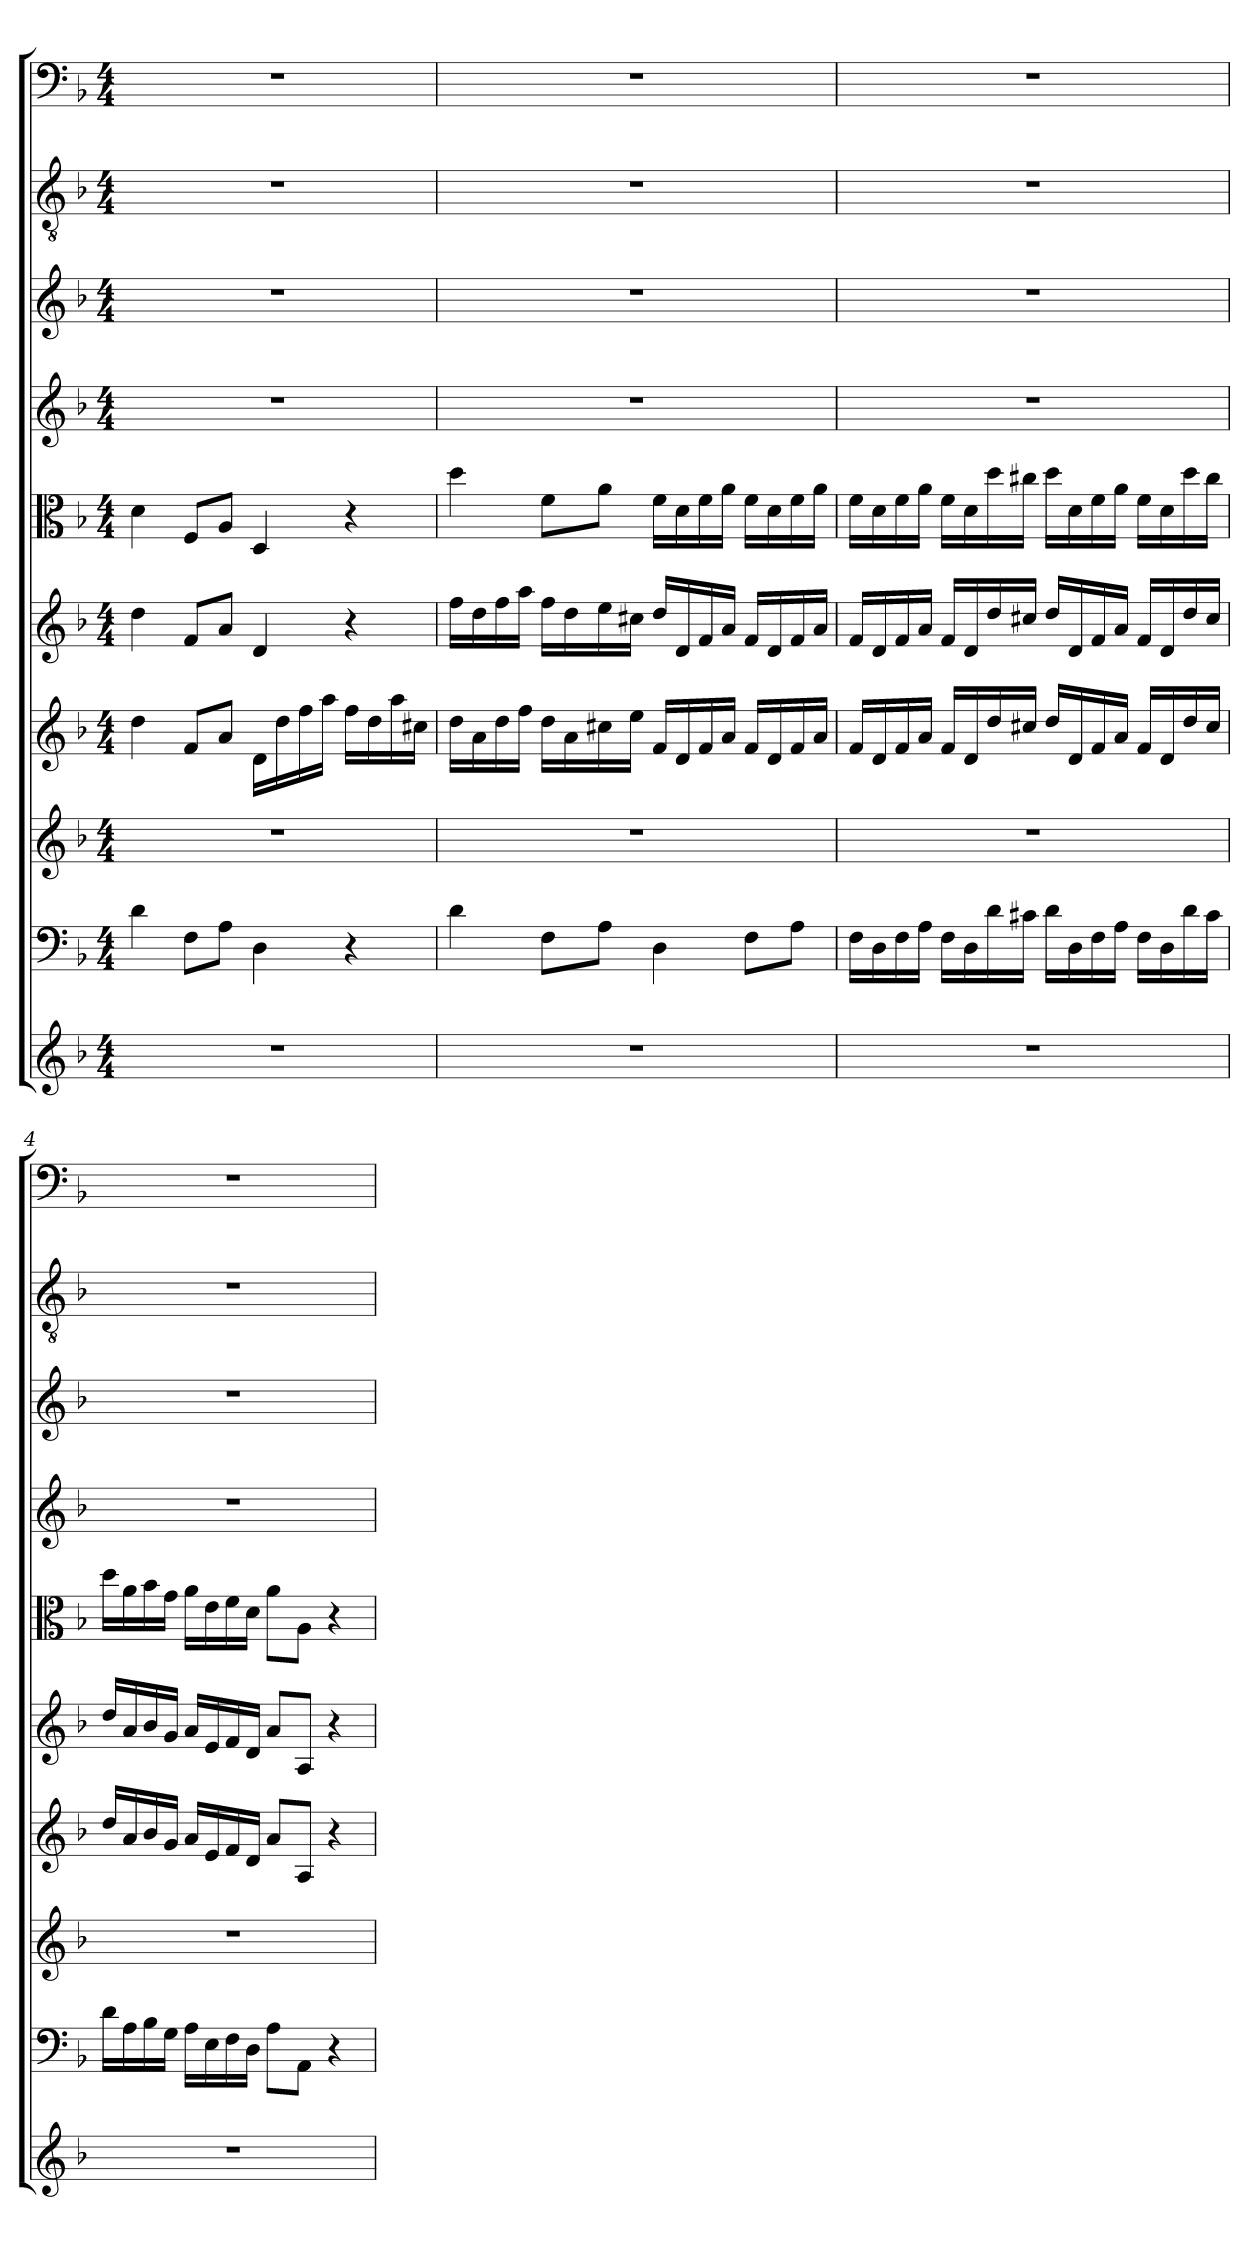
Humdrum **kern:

**kern	**kern	**kern	**kern	**kern	**kern	**kern	**kern	**kern	**kern
*part10	*part9	*part8	*part7	*part6	*part5	*part4	*part3	*part2	*part1
*staff10	*staff9	*staff8	*staff7	*staff6	*staff5	*staff4	*staff3	*staff2	*staff1
*clefG2	*clefF4	*clefG2	*clefG2	*clefG2	*clefC3	*clefG2	*clefG2	*clefGv2	*clefF4
*k[b-]	*k[b-]	*k[b-]	*k[b-]	*k[b-]	*k[b-]	*k[b-]	*k[b-]	*k[b-]	*k[b-]
*d:	*d:	*d:	*d:	*d:	*d:	*d:	*d:	*d:	*d:
*M4/4	*M4/4	*M4/4	*M4/4	*M4/4	*M4/4	*M4/4	*M4/4	*M4/4	*M4/4
=1	=1	=1	=1	=1	=1	=1	=1	=1	=1
1r	4d\	1r	4dd\	4dd\	4d\	1r	1r	1r	1r
.	8F\L	.	8f/L	8f/L	8F/L	.	.	.	.
.	8A\J	.	8a/J	8a/J	8A/J	.	.	.	.
.	4D\	.	16d\LL	4d/	4D/	.	.	.	.
.	.	.	16dd\	.	.	.	.	.	.
.	.	.	16ff\	.	.	.	.	.	.
.	.	.	16aa\JJ	.	.	.	.	.	.
.	4r	.	16ff\LL	4r	4r	.	.	.	.
.	.	.	16dd\	.	.	.	.	.	.
.	.	.	16aa\	.	.	.	.	.	.
.	.	.	16cc#X\JJ	.	.	.	.	.	.
=2	=2	=2	=2	=2	=2	=2	=2	=2	=2
1r	4d\	1r	16dd\LL	16ff\LL	4dd\	1r	1r	1r	1r
.	.	.	16a\	16dd\	.	.	.	.	.
.	.	.	16dd\	16ff\	.	.	.	.	.
.	.	.	16ff\JJ	16aa\JJ	.	.	.	.	.
.	8F\L	.	16dd\LL	16ff\LL	8f\L	.	.	.	.
.	.	.	16a\	16dd\	.	.	.	.	.
.	8A\J	.	16cc#X\	16ee\	8a\J	.	.	.	.
.	.	.	16ee\JJ	16cc#X\JJ	.	.	.	.	.
.	4D\	.	16f/LL	16dd/LL	16f\LL	.	.	.	.
.	.	.	16d/	16d/	16d\	.	.	.	.
.	.	.	16f/	16f/	16f\	.	.	.	.
.	.	.	16a/JJ	16a/JJ	16a\JJ	.	.	.	.
.	8F\L	.	16f/LL	16f/LL	16f\LL	.	.	.	.
.	.	.	16d/	16d/	16d\	.	.	.	.
.	8A\J	.	16f/	16f/	16f\	.	.	.	.
.	.	.	16a/JJ	16a/JJ	16a\JJ	.	.	.	.
=3	=3	=3	=3	=3	=3	=3	=3	=3	=3
1r	16F\LL	1r	16f/LL	16f/LL	16f\LL	1r	1r	1r	1r
.	16D\	.	16d/	16d/	16d\	.	.	.	.
.	16F\	.	16f/	16f/	16f\	.	.	.	.
.	16A\JJ	.	16a/JJ	16a/JJ	16a\JJ	.	.	.	.
.	16F\LL	.	16f/LL	16f/LL	16f\LL	.	.	.	.
.	16D\	.	16d/	16d/	16d\	.	.	.	.
.	16d\	.	16dd/	16dd/	16dd\	.	.	.	.
.	16c#X\JJ	.	16cc#X/JJ	16cc#X/JJ	16cc#X\JJ	.	.	.	.
.	16d\LL	.	16dd/LL	16dd/LL	16dd\LL	.	.	.	.
.	16D\	.	16d/	16d/	16d\	.	.	.	.
.	16F\	.	16f/	16f/	16f\	.	.	.	.
.	16A\JJ	.	16a/JJ	16a/JJ	16a\JJ	.	.	.	.
.	16F\LL	.	16f/LL	16f/LL	16f\LL	.	.	.	.
.	16D\	.	16d/	16d/	16d\	.	.	.	.
.	16d\	.	16dd/	16dd/	16dd\	.	.	.	.
.	16c#\JJ	.	16cc#/JJ	16cc#/JJ	16cc#\JJ	.	.	.	.
=4	=4	=4	=4	=4	=4	=4	=4	=4	=4
1r	16d\LL	1r	16dd/LL	16dd/LL	16dd\LL	1r	1r	1r	1r
.	16A\	.	16a/	16a/	16a\	.	.	.	.
.	16B-\	.	16b-/	16b-/	16b-\	.	.	.	.
.	16G\JJ	.	16g/JJ	16g/JJ	16g\JJ	.	.	.	.
.	16A\LL	.	16a/LL	16a/LL	16a\LL	.	.	.	.
.	16E\	.	16e/	16e/	16e\	.	.	.	.
.	16F\	.	16f/	16f/	16f\	.	.	.	.
.	16D\JJ	.	16d/JJ	16d/JJ	16d\JJ	.	.	.	.
.	8A\L	.	8a/L	8a/L	8a\L	.	.	.	.
.	8AA\J	.	8A/J	8A/J	8A\J	.	.	.	.
.	4r	.	4r	4r	4r	.	.	.	.
=	=	=	=	=	=	=	=	=	=
*-	*-	*-	*-	*-	*-	*-	*-	*-	*-
